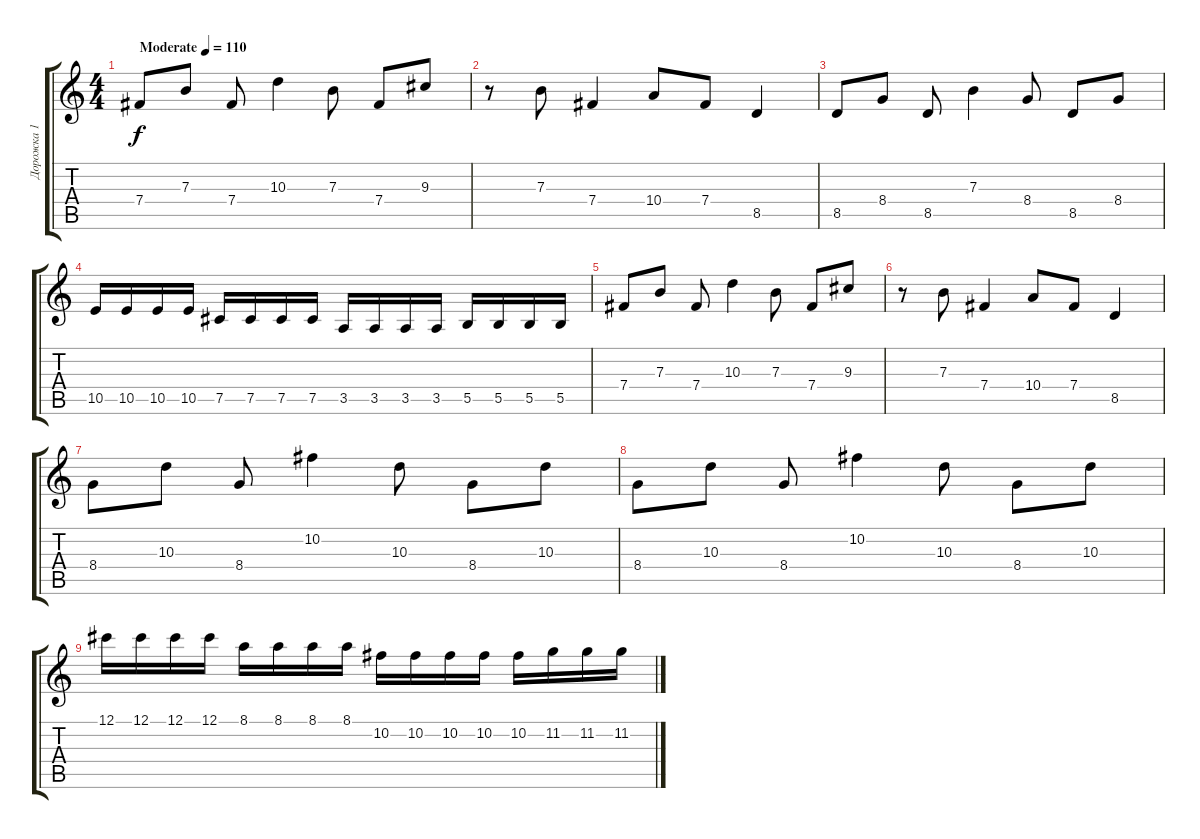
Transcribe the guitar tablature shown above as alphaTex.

\track ("Дорожка 1" "Дорожка 1") {instrument acousticguitarsteel}
\staff {score tabs}
\tuning (Db4 Ab3 E3 B2 Gb2 B1) {hide}
\ts (4 4)
\tempo (110 "Moderate")
\clef g2
\ks c
7.4.8{dy f instrument acousticguitarsteel} 7.3.8 7.4.8 10.3.4 7.3.8 7.4.8 9.3.8 |
r.8 7.3.8 7.4.4 10.4.8 7.4.8 8.5.4 |
8.5.8 8.4.8 8.5.8 7.3.4 8.4.8 8.5.8 8.4.8 |
10.5.16 10.5.16 10.5.16 10.5.16 7.5.16 7.5.16 7.5.16 7.5.16 3.5.16 3.5.16 3.5.16 3.5.16 5.5.16 5.5.16 5.5.16 5.5.16 |
7.4.8 7.3.8 7.4.8 10.3.4 7.3.8 7.4.8 9.3.8 |
r.8 7.3.8 7.4.4 10.4.8 7.4.8 8.5.4 |
8.4.8 10.3.8 8.4.8 10.2.4 10.3.8 8.4.8 10.3.8 |
8.4.8 10.3.8 8.4.8 10.2.4 10.3.8 8.4.8 10.3.8 |
12.1.16 12.1.16 12.1.16 12.1.16 8.1.16 8.1.16 8.1.16 8.1.16 10.2.16 10.2.16 10.2.16 10.2.16 10.2.16 11.2.16 11.2.16 11.2.16
